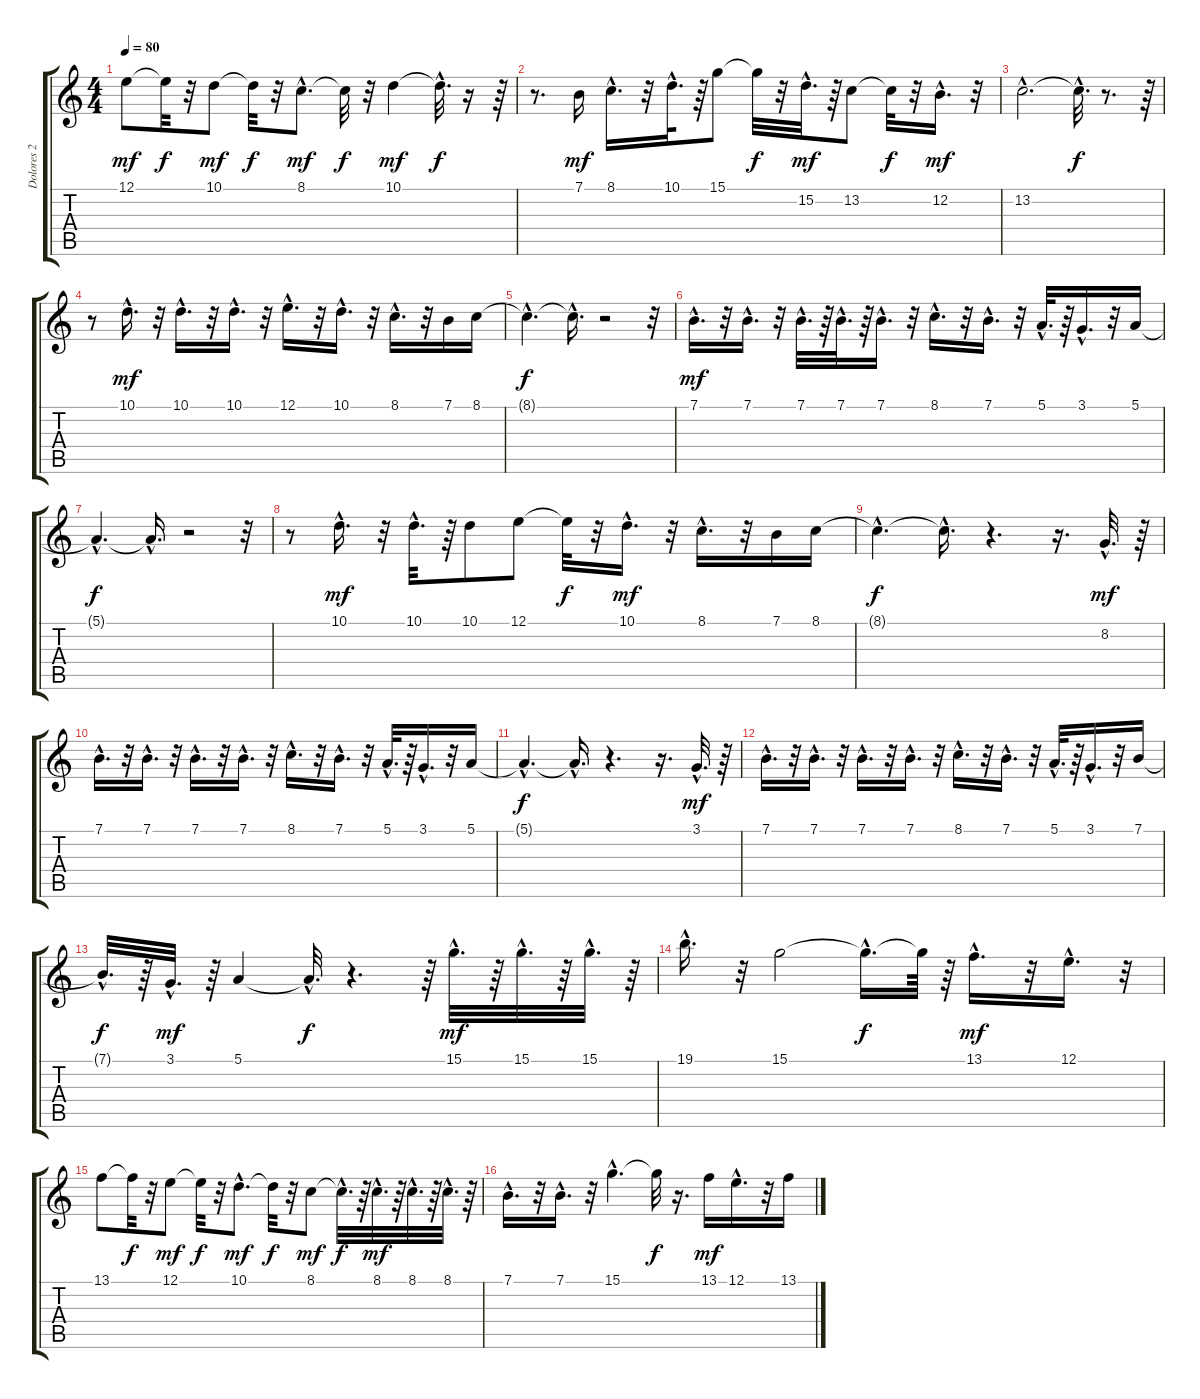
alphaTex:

\track ("Dolores 2" "Dolores 2") {instrument pad3polysynth}
\staff {score tabs}
\tuning (E4 B3 G3 D3 A2 E2) {hide}
\ts (4 4)
\tempo 80
\clef g2
\ks c
12.1.8{dy mf} 12.1{t}.32{dy f} r.32 10.1.8{dy mf} 10.1{t}.32{dy f} r.32 8.1{hac}.8{d dy mf} 8.1{t}.32{dy f} r.32 10.1.4{dy mf} 10.1{hac t}.32{d dy f} r.16 r.64 |
r.8{d} 7.1.16{dy mf} 8.1{hac}.16{d} r.32 10.1{hac}.32{d} r.64 15.1.8 15.1{t}.32{dy f} r.32 15.2{hac}.32{d dy mf} r.64 13.2.8 13.2{t}.32{dy f} r.32 12.2{hac}.16{d dy mf} r.32 |
13.2{hac}.2{d} 13.2{hac t}.32{d dy f} r.8{d} r.64 |
r.8 10.1{hac}.16{d dy mf} r.32 10.1{hac}.16{d} r.32 10.1{hac}.16{d} r.32 12.1{hac}.16{d} r.32 10.1{hac}.16{d} r.32 8.1{hac}.16{d} r.32 7.1.16 8.1.16 |
8.1{hac t}.4{d dy f} 8.1{hac t}.16{d} r.2 r.32 |
7.1{hac}.16{d dy mf} r.32 7.1{hac}.16{d} r.32 7.1{hac}.32{d} r.64 7.1{hac}.32{d} r.64 7.1{hac}.16{d} r.32 8.1{hac}.16{d} r.32 7.1{hac}.16{d} r.32 5.1{hac}.32{d} r.64 3.1{hac}.16{d} r.32 5.1.16 |
5.1{hac t}.4{d dy f} 5.1{hac t}.16{d} r.2 r.32 |
r.8 10.1{hac}.16{d dy mf} r.32 10.1{hac}.32{d} r.64 10.1.8 12.1.8 12.1{t}.32{dy f} r.32 10.1{hac}.16{d dy mf} r.32 8.1{hac}.16{d} r.32 7.1.16 8.1.16 |
8.1{hac t}.4{d dy f} 8.1{hac t}.16{d} r.4{d} r.16{d} 8.2{hac}.32{d dy mf} r.64 |
7.1{hac}.16{d} r.32 7.1{hac}.16{d} r.32 7.1{hac}.16{d} r.32 7.1{hac}.16{d} r.32 8.1{hac}.16{d} r.32 7.1{hac}.16{d} r.32 5.1{hac}.32{d} r.64 3.1{hac}.16{d} r.32 5.1.16 |
5.1{hac t}.4{d dy f} 5.1{hac t}.16{d} r.4{d} r.16{d} 3.1{hac}.32{d dy mf} r.64 |
7.1{hac}.16{d} r.32 7.1{hac}.16{d} r.32 7.1{hac}.16{d} r.32 7.1{hac}.16{d} r.32 8.1{hac}.16{d} r.32 7.1{hac}.16{d} r.32 5.1{hac}.32{d} r.64 3.1{hac}.16{d} r.32 7.1.16 |
7.1{hac t}.32{d dy f} r.64 3.1{hac}.32{d dy mf} r.64 5.1.4 5.1{hac t}.32{d dy f} r.4{d} r.64 15.1{hac}.32{d dy mf} r.64 15.1{hac}.32{d} r.64 15.1{hac}.32{d} r.64 |
19.1{hac}.16{d} r.32 15.1.2 15.1{hac t}.16{d dy f} 15.1{t}.64 r.64 13.1{hac}.16{d dy mf} r.32 12.1{hac}.16{d} r.32 |
13.1.8 13.1{t}.32{dy f} r.32 12.1.8{dy mf} 12.1{t}.32{dy f} r.32 10.1{hac}.8{d dy mf} 10.1{t}.32{dy f} r.32 8.1.8{dy mf} 8.1{hac t}.32{d dy f} r.64 8.1{hac}.32{d dy mf} r.64 8.1{hac}.32{d} r.64 8.1{hac}.32{d} r.64 |
7.1{hac}.16{d} r.32 7.1{hac}.16{d} r.32 15.1{hac}.4{d} 15.1{t}.32{dy f} r.16{d} 13.1.16{dy mf} 12.1{hac}.16{d} r.32 13.1.16
